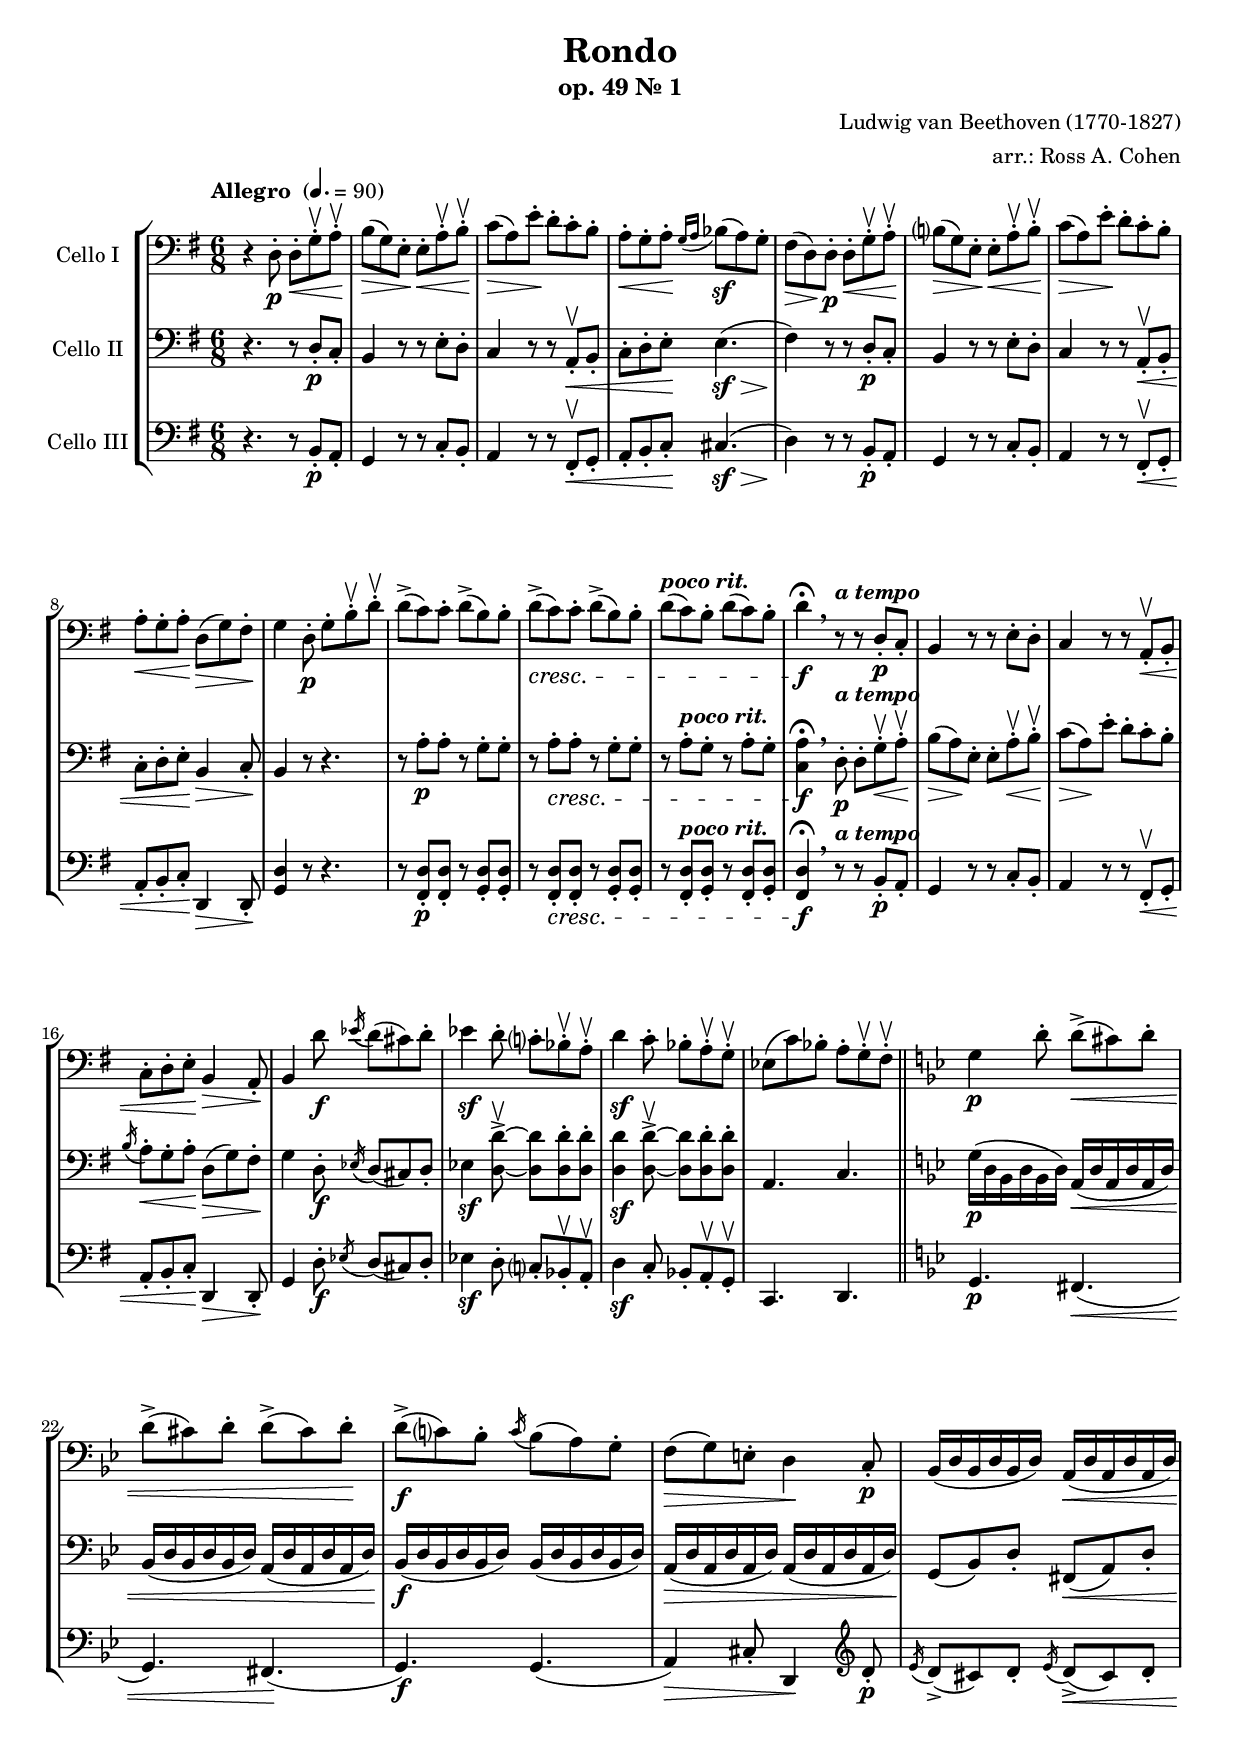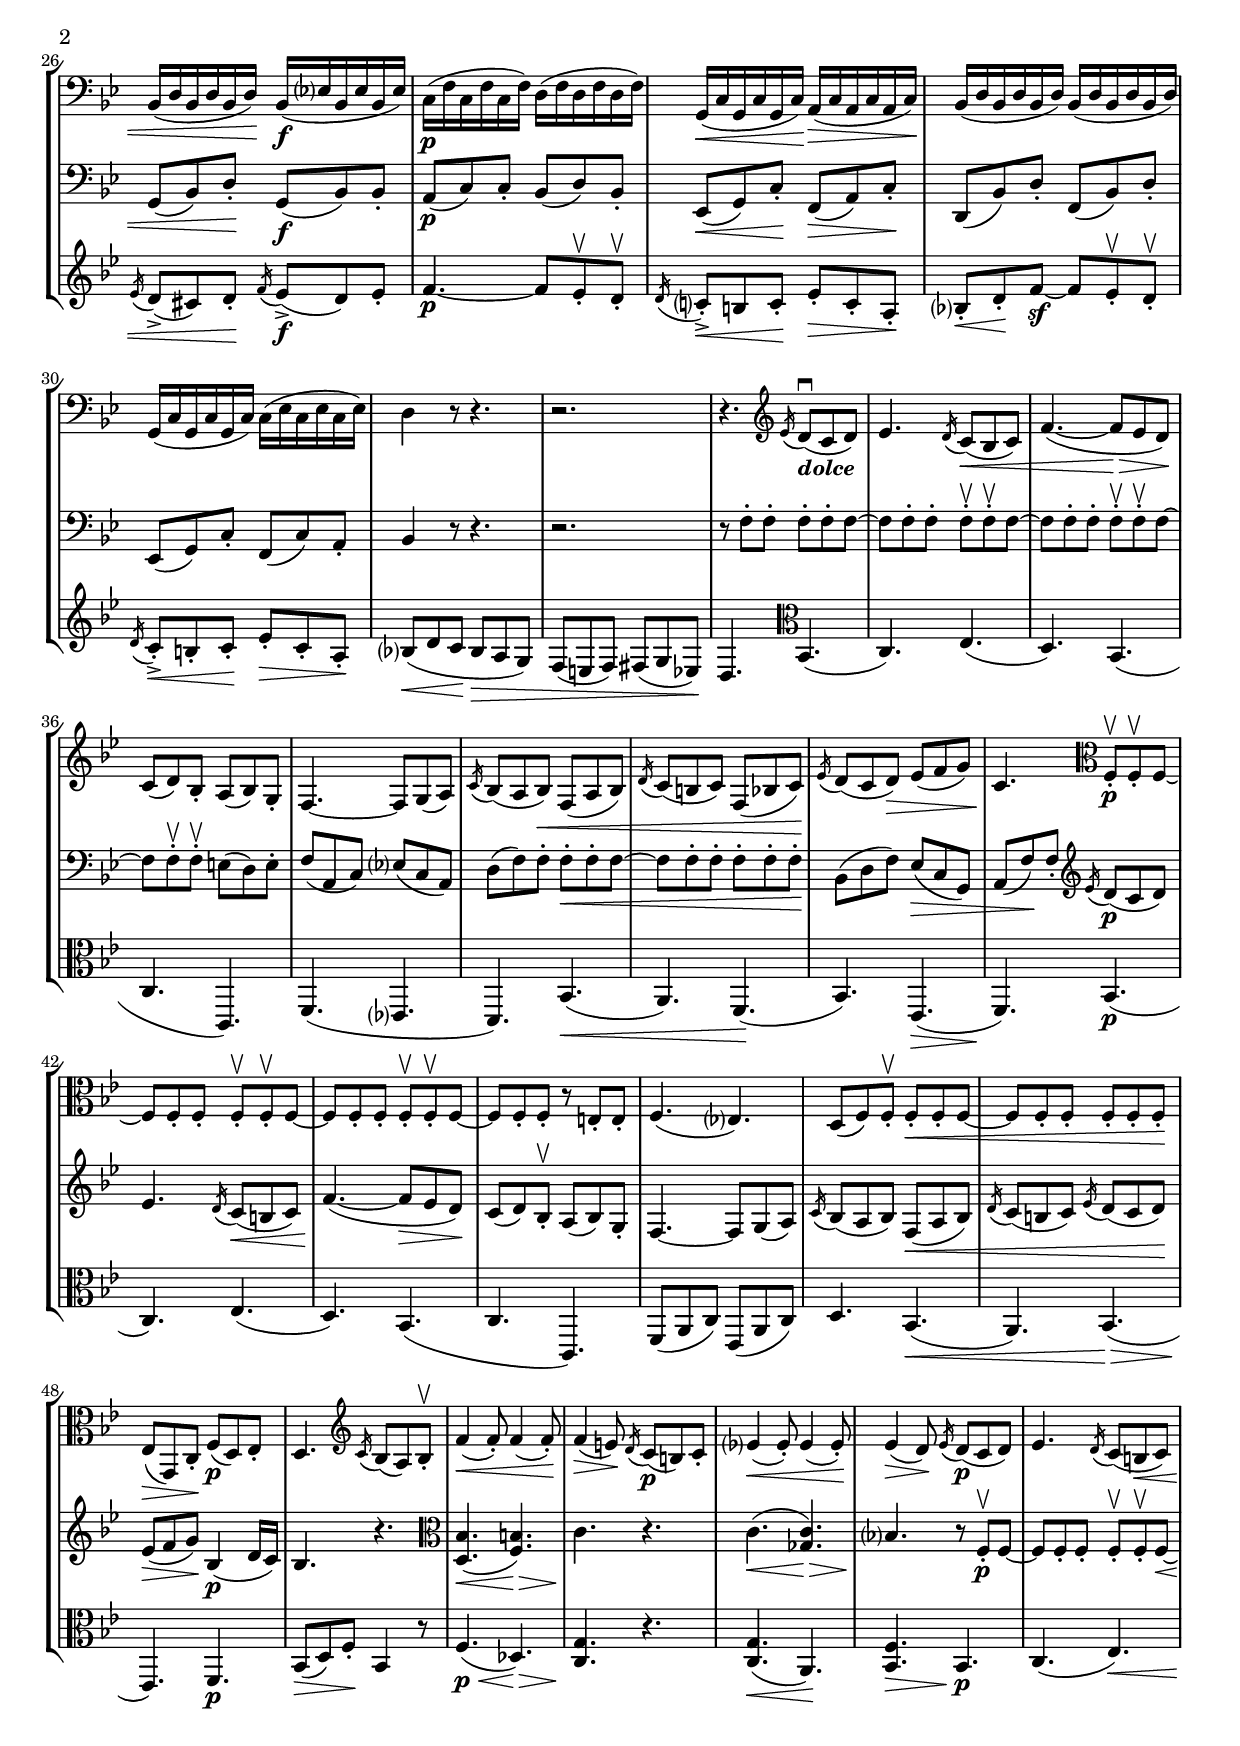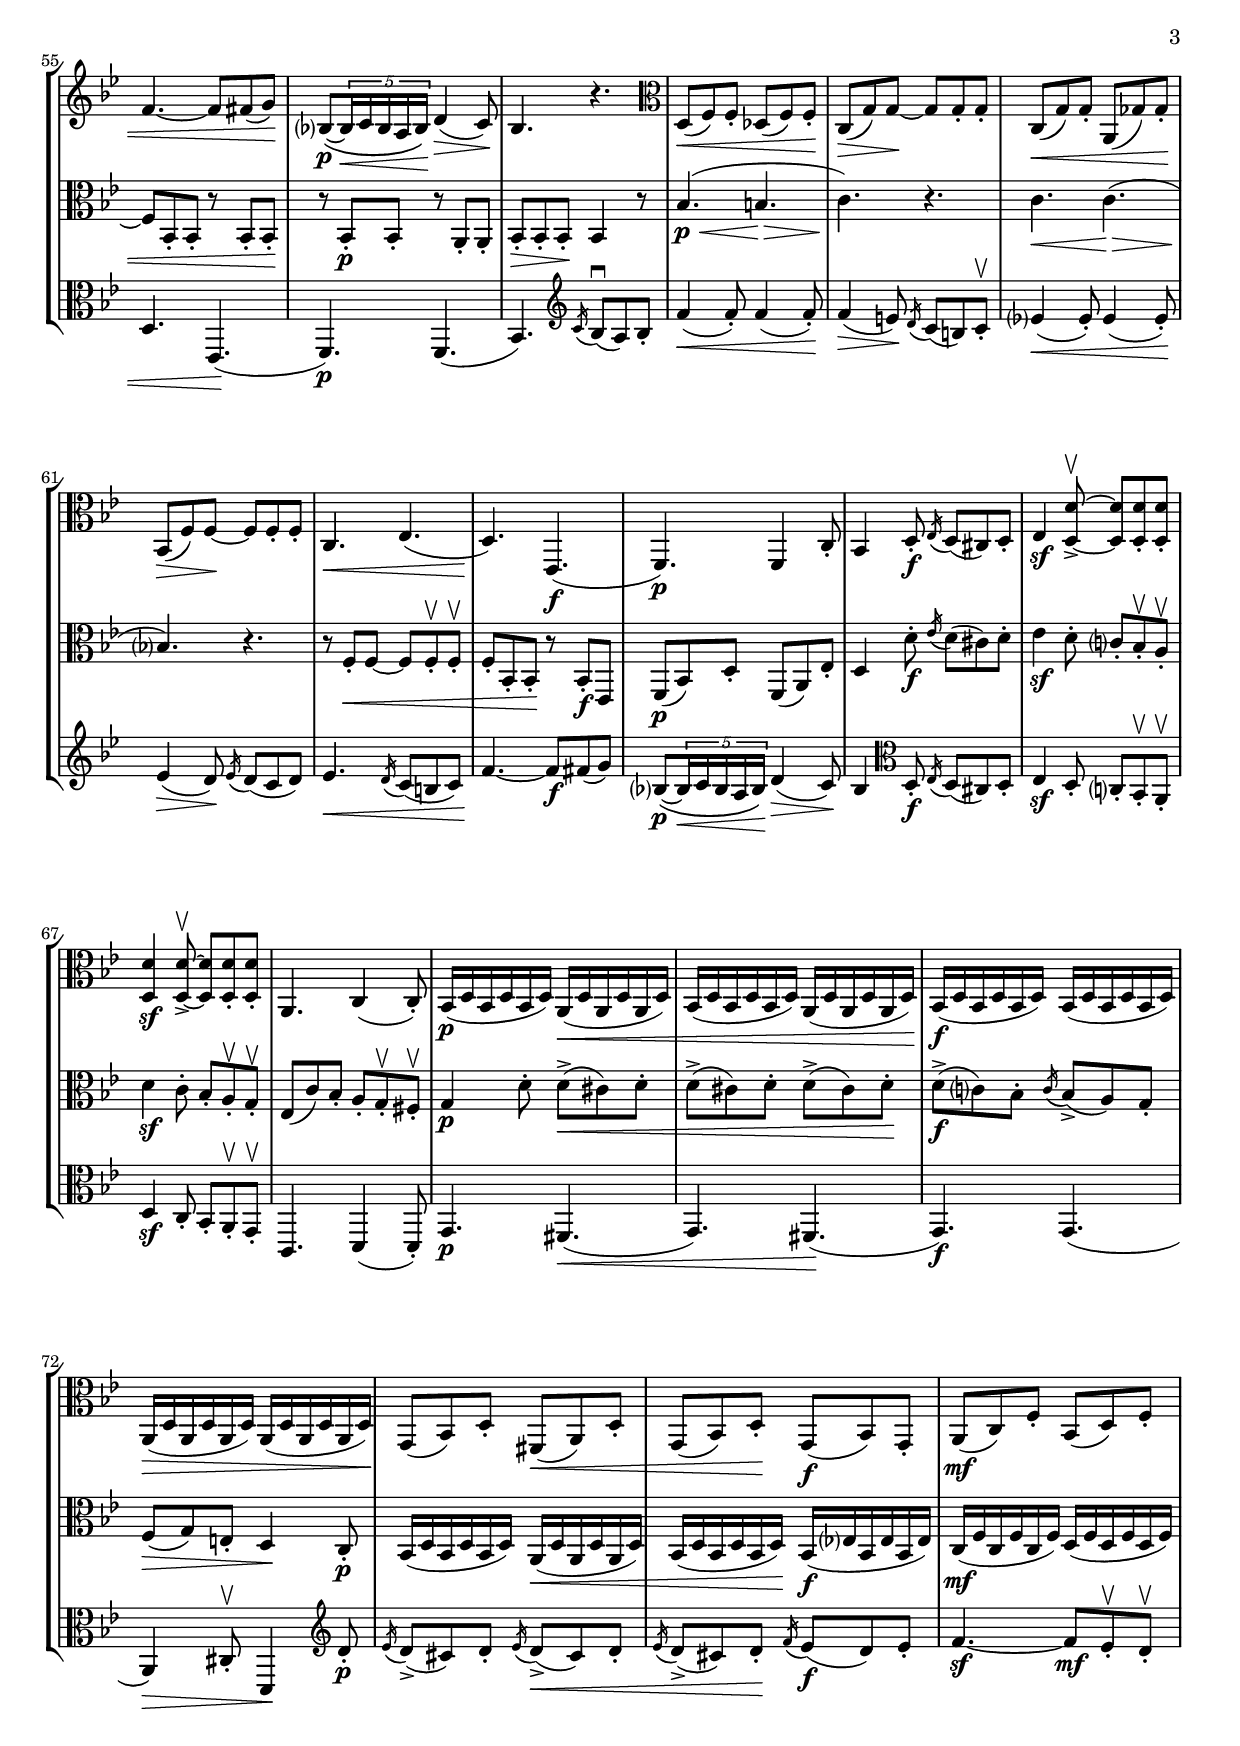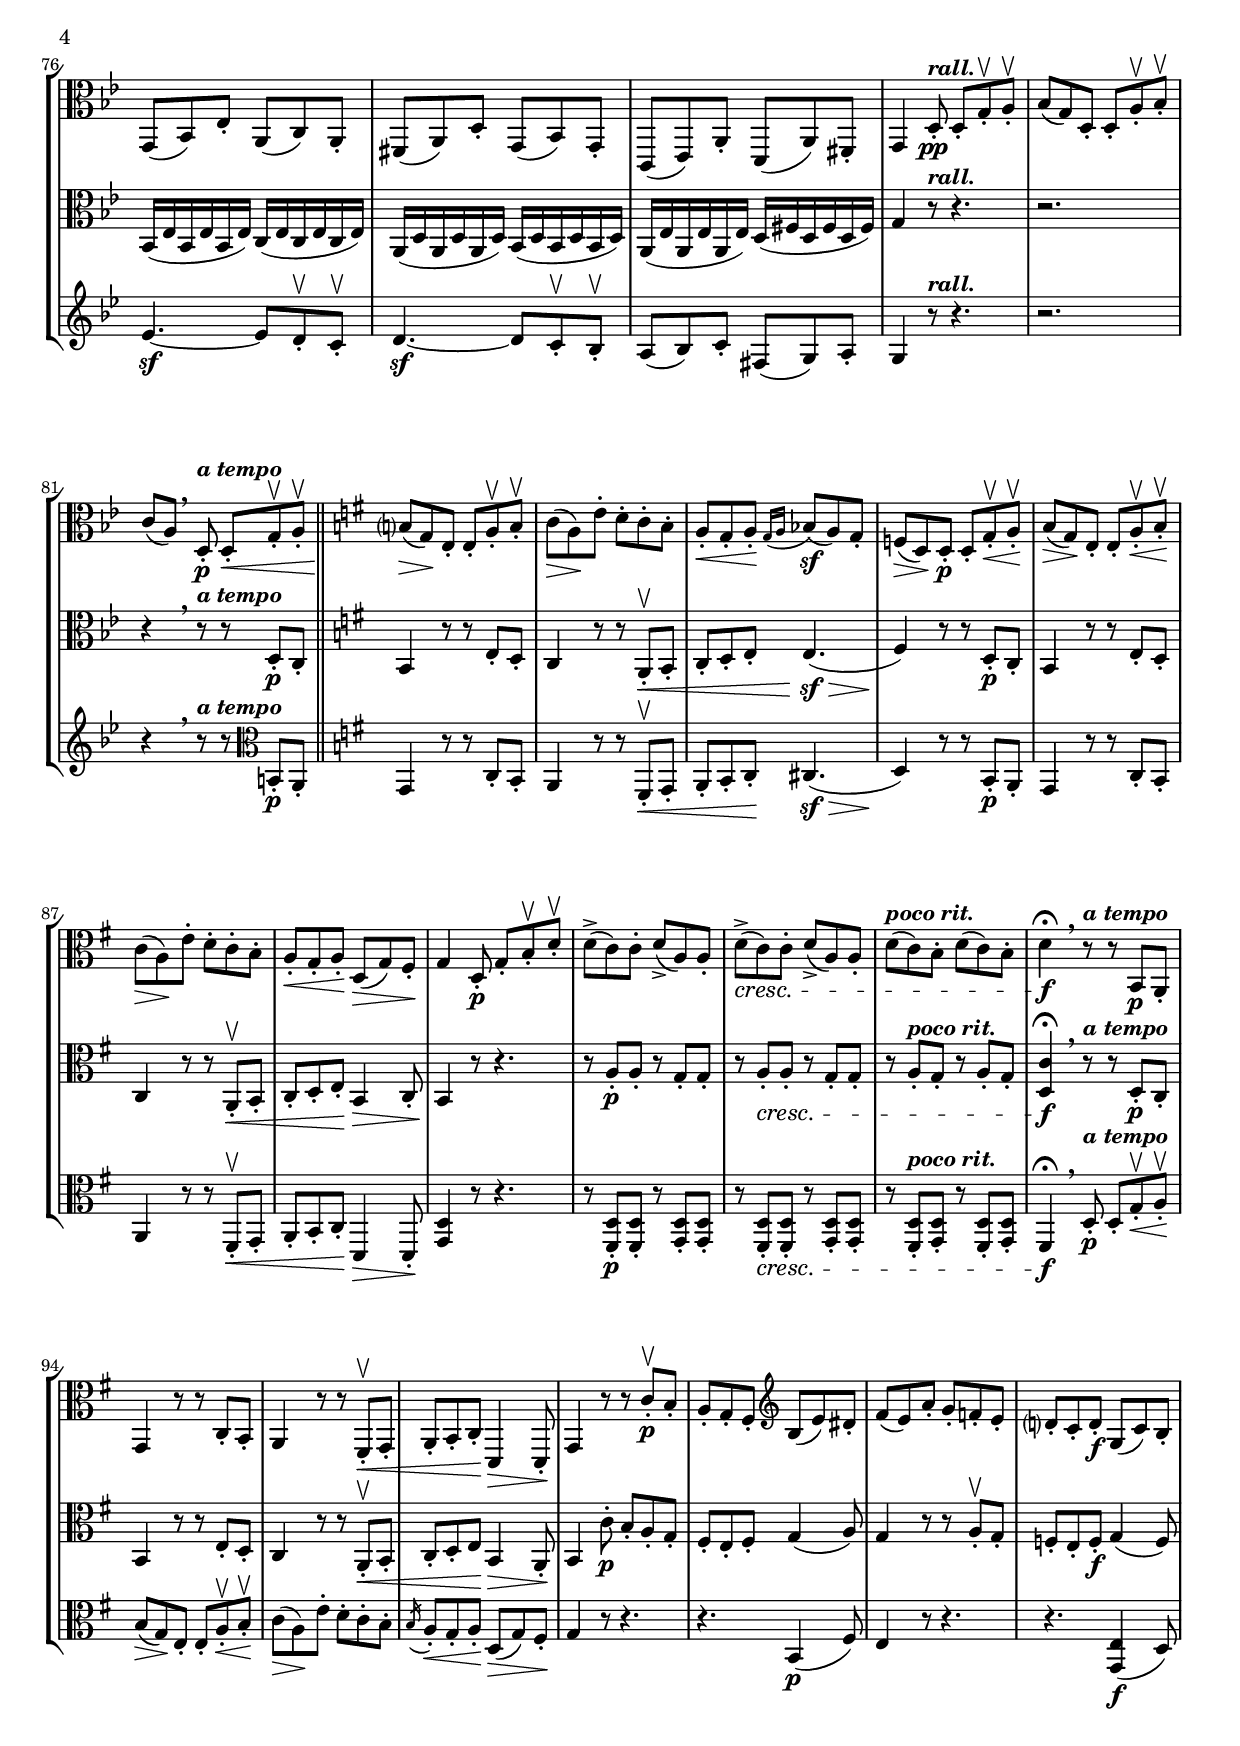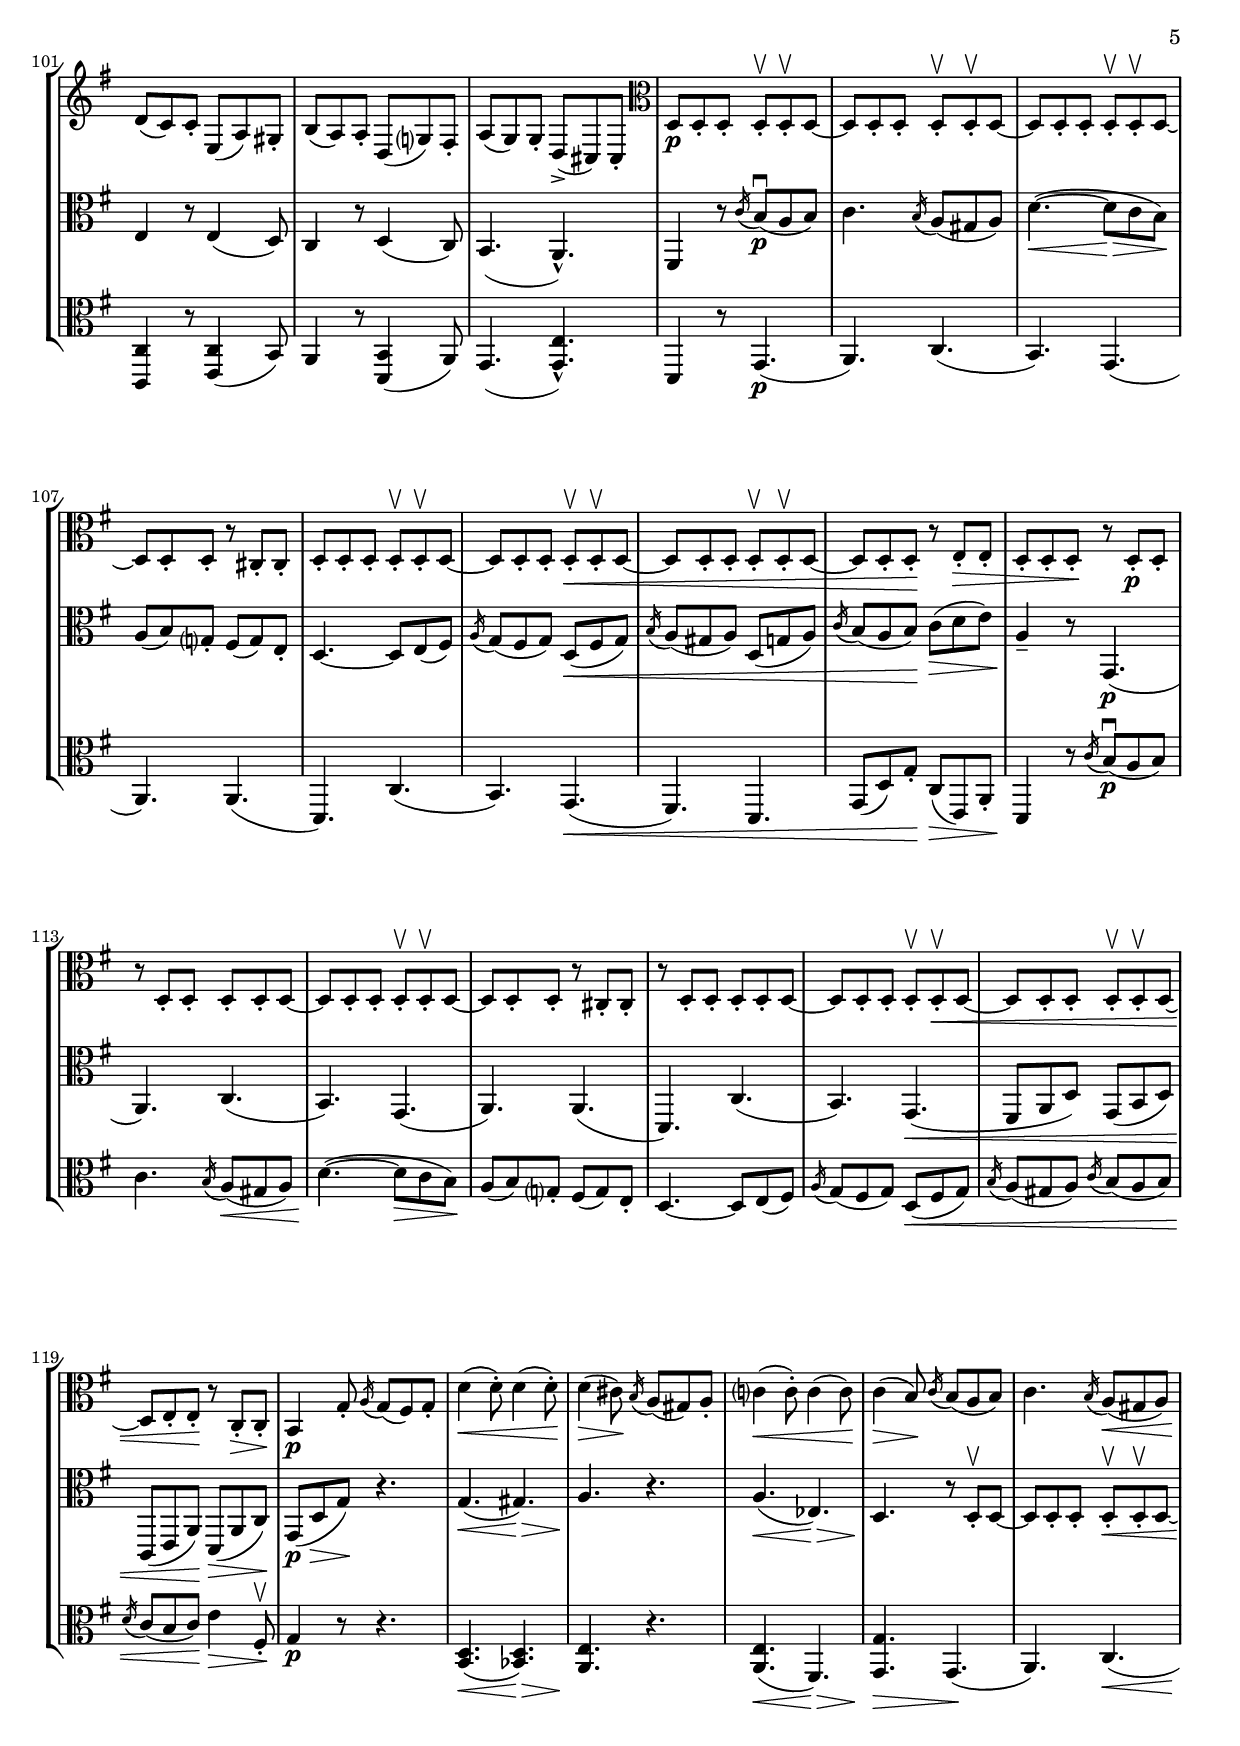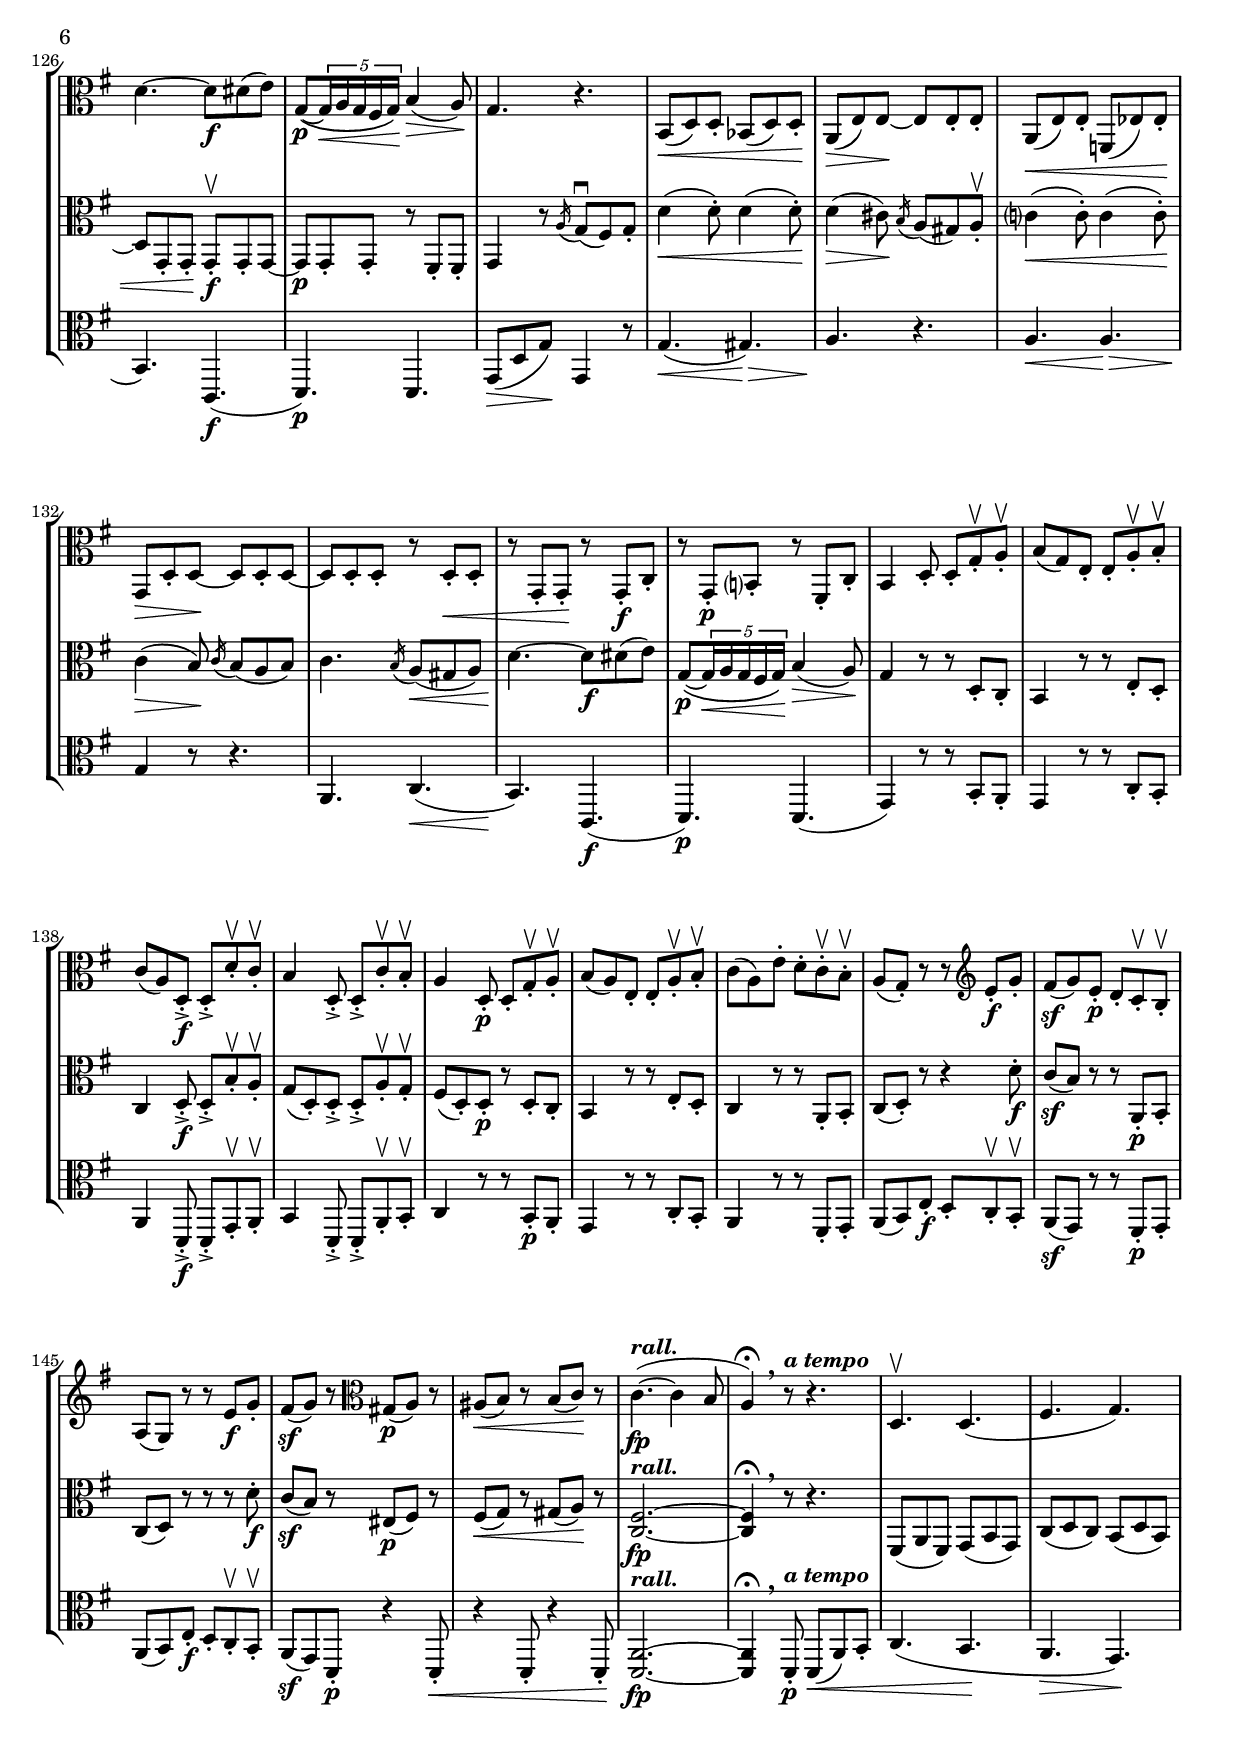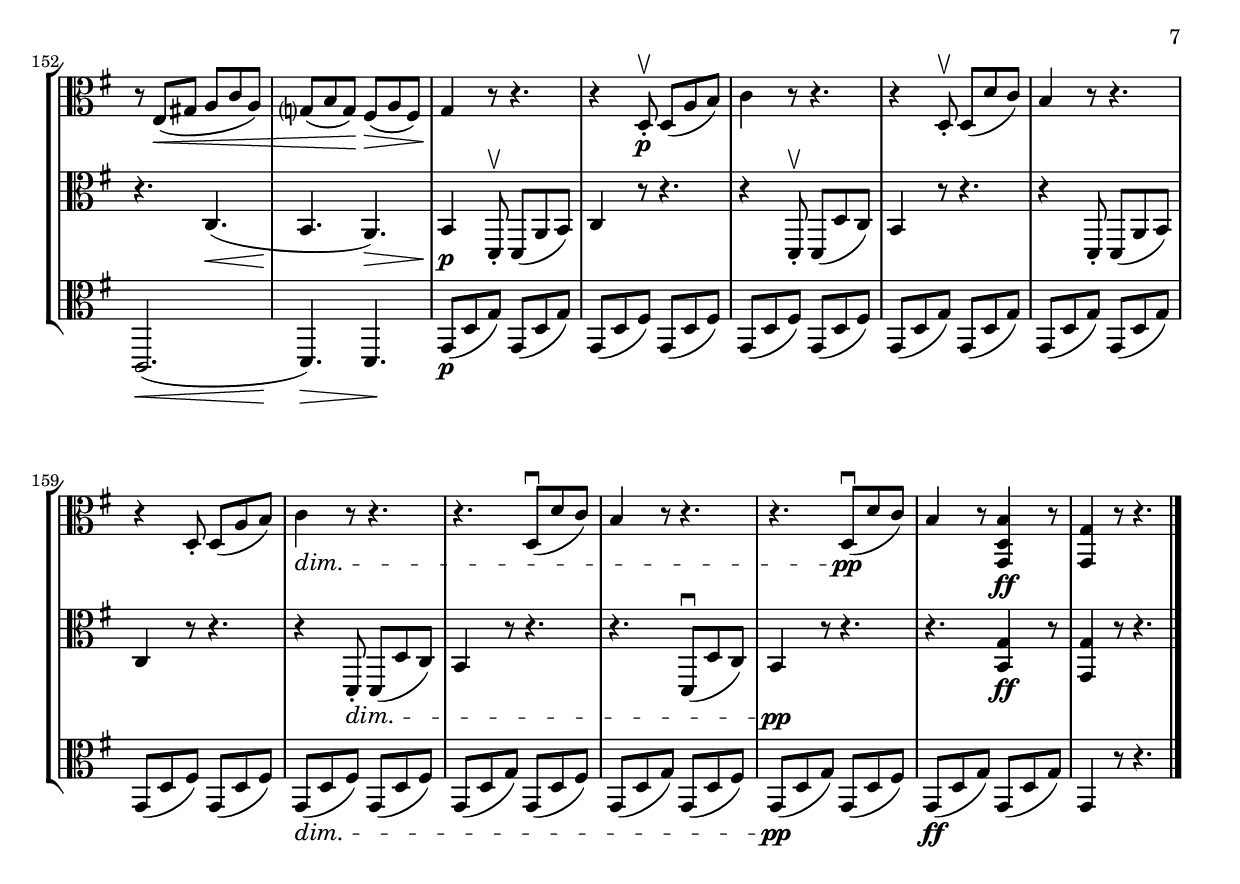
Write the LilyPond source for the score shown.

\version "2.14.2"
\include "deutsch.ly"

#(set-global-staff-size 18.5)

\header {
  title = "Rondo"
  subtitle = "op. 49 Nr. 1"
  composer = "Ludwig van Beethoven (1770-1827)"
  arranger = "arr.: Ross A. Cohen"
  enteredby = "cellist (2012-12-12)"
}

voiceconsts = {
 \key g \major
 \time 6/8
 \tempo "Allegro " 4.=90
% \clef "alto"
 \clef "bass"
% \numericTimeSignature
 \compressFullBarRests
 \set tupletSpannerDuration = #(ly:make-moment 1 4)
}

%minstr = "harpsichord"
mihi = "clarinet"
%minstr = "accordion"
milo = "bassoon"

atem = \markup \bold \italic "a tempo"
dolc = \markup \bold \italic "dolce"
prit = \markup \bold \italic "poco rit."
rall = \markup \bold \italic "rall."

va = \relative c' {
  \voiceconsts
%  \clef "tenor"

  r4 d8-.\p d-.\< g-.\upbow a-.\upbow\!
  h(\> g) e-.\! e-.\< a-.\upbow h-.\upbow\!
  c(\> a) e'-.\! d-. c-. h-.
  a-.\< g-. a-.\! \appoggiatura { g16[ a] } b8(\sf a) g-.
  fis(\> d)\! d-.\p d-.\< g-.\upbow a-.\upbow\!
  h?(\> g) e-.\! e-.\< a-.\upbow h-.\upbow\!

  c(\> a) e'-.\! d-. c-. h-.
  a-.\< g-. a-.\! d,(\> g) fis-.\!
  g4 d8-.\p g-. h-.\upbow d-.\upbow
  d(-> c) c-. d(-> h) h-.
  d(->\cresc c) c-. d(-> h) h-.
  d(^\prit c) h-. d( c) h-.

  d4\fermata\f\breathe r8^\atem r d,-.\p c-.
  h4 r8 r e-. d-.
  c4 r8 r a-.\upbow\< h-.
  c-. d-. e-.\! h4\> a8-.\!
  h4 d'8\f \acciaccatura es16 d8( cis) d-.
  es4\sf d8-. c?-. b-.\upbow a-.\upbow

  d4\sf c8-. b-. a-.\upbow g-.\upbow
  es( c') b-. a-. g-.\upbow fis-.\upbow \bar "||" \key g \minor
  g4\p d'8-. d(->\< cis) d-.
  d(-> cis) d-. d(-> cis) d-.\!
  d(->\f c?) b-. \acciaccatura c16 b8( a) g-.

  f(\> g) e-. d4\! c8-.\p
  b16( d b d b d) a(\< d a d a d)
  b( d b d b d)\! b(\f es? b es b es)
  c(\p f c f c f) d( f d f d f)

  g,(\< c g c g c)\! a(\> c a c a c)\!
  b( d b d b d) b( d b d b d)
  g,( c g c g c) c( es c es c es)
  d4 r8 r4.
  r2.
  r4. \clef "treble" \acciaccatura es'16 d8(\downbow_\dolc c d)
  es4. \acciaccatura d16 c8(\< b c)
  f4.(~ f8\!\> es d)\!
  c( d) b-. a( b) g-.
  f4.~ f8 g( a)
  \acciaccatura c16 b8( a b)\< f( a b)

  \acciaccatura d16 c8( h c) f,( b c)\!
  \acciaccatura es16 d8( c d)\> es( f g)
  c,4.\! \clef "alto" f,8-.\upbow\p f-.\upbow f~
  f f-. f-. f-.\upbow f-.\upbow f~
  f f-. f-. f-.\upbow f-.\upbow f~
  f f-. f-. r e-. e-.

  f4.( es?)
  d8( f) f-.\upbow f-.\< f-. f~
  f f-. f-. f-. f-. f-.\!
  es(\> g,) c-.\! f(\p d) es-.
  d4. \clef "treble" \acciaccatura c'16 b8( a) b-.\upbow
  f'4(\< f8)-. f4( f8)-.\!

  f4(\> e8)\! \acciaccatura d16 c8(\p h) c-.
  es?4(\< es8)-. es4( es8)-.\!
  es4(\> d8)\! \acciaccatura es16 d8(\p c d)
  es4. \acciaccatura d16 c8( h\< c)
  f4.~ f8 fis( g)\!
  b,?\(~\p \times 4/5 { b16\< c b a b\)\! } d4(\> c8)\!
  b4. r \clef "alto"

  d,8(\< f) f-. des( f) f-.\!
  c(\> g') g~\! g g-. g-.
  c,(\< g') g-. a,( ges') ges-.\!
  b,(\> f') f~\! f f-. f-.
  c4.\< es(
  d)\! es,(\f
  f)\p f4 c'8-.

  b4 d8-.\f \acciaccatura es16 d8( cis) d-.
  es4\sf <d d'>8~->\upbow <d d'> <d d'>-. <d d'>-.
  <d d'>4\sf <d d'>8~->\upbow <d d'> <d d'>-. <d d'>-.
  a4. c4( c8)-.
  b16(\p d b d b d) a(\< d a d a d)

  b( d b d b d) a( d a d a d)\!
  b(\f d b d b d) b( d b d b d)
  a(\> d a d a d) a( d a d a d)\!
  g,8( b) d-. fis,(\< a) d-.

  g,( b) d-.\! g,(\f b) g-.
  a(\mf c) f-. b,( d) f-.
  g,( b) es-. a,( c) a-.
  fis( a) d-. g,( b) g-.
  c,( es) a-. d,( a') fis-.

  g4 d'8-.\pp^\rall d-. g-.\upbow a-.\upbow
  b( g) d-. d-. a'-.\upbow b-.\upbow
  c( a)\breathe d,-.\p^\atem d-.\< g-.\upbow a-.\upbow \bar "||" \key g \major
  h?(\> g)\! e-. e-. a-.\upbow h-.\upbow\!

  c(\> a)\! e'-. d-. c-. h-.
  a-.\< g-. a-.\! \appoggiatura { g16[ a] } b8(\sf a) g-.
  f(\> d)\! d-.\p d-. g-.\upbow\< a-.\upbow\!
  h(\> g)\! e-. e-. a-.\upbow\< h-.\upbow\!
  c(\> a)\! e'-. d-. c-. h-.
  a-.\< g-. a-.\! d,(\> g) fis-.\!

  g4 d8-.\p g-. h-.\upbow d-.\upbow
  d(-> c) c-. d(-> a) a-.
  d(->\cresc c) c-. d(-> a) a-.
  d(^\prit c) h-. d( c) h-.
  d4\fermata\f\breathe r8^\atem r h,8\p a-.
  g4 r8 r c-. h-.

  a4 r8 r fis-.\upbow\< g-.
  a-. h-. c-.\! d,4\> d8-.\!
  g4 r8 r c'-.\upbow\p h-.
  a-. g-. fis-. \clef "treble" h( e) dis-.
  fis( e) a-. g-. f-. e-.
  d?-. c-. d-.\f g,( c) h-.

  d( c) c-. e,( a) gis-.
  h( a) a-. d,( g?) fis-.
  a( g) g-. d(-> cis) cis-. \clef "alto"
  d\p d-. d-. d-.\upbow d-.\upbow d~
  d d-. d-. d-.\upbow d-.\upbow d~
  d d-. d-. d-.\upbow d-.\upbow d~

  d d-. d-. r cis-. cis-.
  d-. d-. d-. d-.\upbow d-.\upbow d~
  d d-. d-. d-.\upbow\< d-.\upbow d~
  d d-. d-. d-.\upbow d-.\upbow d~
  d d-. d-.\! r e-.\> e-.
  d-. d-. d-.\! r d-.\p d-.

  r d-. d-. d-. d-. d~
  d d-. d-. d-.\upbow d-.\upbow d~
  d d-. d-. r cis-. cis-.
  r d-. d-. d-. d-. d~
  d d-. d-. d-.\upbow d-.\upbow\< d~
  d d-. d-. d-.\upbow d-.\upbow d~

  d e-. e-.\! r c-.\> c-.\!
  h4\p g'8-. \acciaccatura a16 g8( fis) g-.
  d'4(\< d8)-. d4( d8)-.\!
  d4(\> cis8)\! \acciaccatura h16 a8( gis) a-.
  c?4(\< c8)-. c4( c8)\!
  c4(\> h8)\! \acciaccatura c16 h8( a h)

  c4. \acciaccatura h16 a8(\< gis a)
  d4.~\! d8\f dis( e)
  g,\(~\p \times 4/5 { g16\< a g fis g\)\! } h4(\> a8)\!
  g4. r
  h,8(\< d) d-. b( d) d-.\!
  a(\> e') e~\! e e-. e-.

  a,(\< e') e-. f,( es') es-.\!
  g,\> d'-. d~\! d d-. d~
  d d-. d-. r d-.\< d-.
  r g,-. g-.\! r g-.\f c-.
  r g-.\p h?-. r fis-. c'-.
  h4 d8-. d-. g-.\upbow a-.\upbow

  h( g) e-. e-. a-.\upbow h-.\upbow
  c( a) d,-.->\f d-.-> d'-.\upbow c-.\upbow
  h4 d,8-.-> d-.-> c'-.\upbow h-.\upbow
  a4 d,8-.\p d-. g-.\upbow a-.\upbow
  h( a) e-. e-. a-.\upbow h-.\upbow
  c( a) e'-. d-. c-.\upbow h-.\upbow

  a( g)-. r r \clef "treble" e'-.\f g-.
  fis(\sf g) e-.\p d-. c-.\upbow h-.\upbow
  a( g) r r e'-\f g-.
  fis(\sf g) r \clef "alto" gis,(\p a) r
  ais(\< h) r h( c)\! r
  c4.(~\fp^\rall c4 h8

  a4)\fermata\breathe r8^\atem r4.
  d,\upbow d(
  fis g)
  r8 e(\< gis a c a)
  g?( h g)\! fis(\> a fis)
  g4\! r8 r4.
  r4 d8-.\upbow\p d( a' h)
  c4 r8 r4.

  r4 d,8-.\upbow d( d' c)
  h4 r8 r4.
  r4 d,8-. d( a' h)
  c4\dim r8 r4.
  r d,8(\downbow d' c)
  h4 r8 r4.
  r d,8(\downbow\pp d' c)
  h4 r8 <g, d' h'>4\ff r8
  <g g'>4 r8 r4. \bar "|."
}

vb = \relative c' {
  \voiceconsts
%  \clef "tenor"

  r4. r8 d-.\p c-.
  h4 r8 r e-. d-.
  c4 r8 r a-.\upbow\< h-.
  c-. d-. e-.\! e4.(\sf\>
  fis4)\! r8 r d-.\p c-.
  h4 r8 r e-. d-.
  c4 r8 r a-.\upbow\< h-.
  c-. d-. e-.\! h4\> c8-.\!

  h4 r8 r4.
  r8 a'-.\p a-. r g-. g-.
  r a-.\cresc a-. r g-. g-.
  r a-.^\prit g-. r a-. g-.
  <c, a'>4\fermata\f\breathe d8-.\p^\atem d-. g-.\upbow\< a-.\upbow\!
   h(\> a)\! e-. e-. a-.\upbow\< h-.\upbow\!
   c(\> a)\! e'-. d-. c-. h-.

   \acciaccatura h16 a8-.\< g-. a-.\! d,(\> g) fis-.\!
   g4 d8-.\f \acciaccatura es16 d8( cis) d-.
   es4\sf <d d'>8~->\upbow <d d'> <d d'>-. <d d'>-.
   <d d'>4\sf <d d'>8~->\upbow <d d'> <d d'>-. <d d'>-.
   a4. c \bar "||" \key g \minor
   g'16(\p d b d b d) a(\< d a d a d)

   b( d b d b d) a( d a d a d)\!
   b(\f d b d b d) b( d b d b d)
   a(\> d a d a d) a( d a d a d)\!
   g,8( b) d-. fis,(\< a) d-.

   g,( b) d-.\! g,(\f b) b-.
   a(\p c) c-. b( d) b-.
   es,(\< g) c-.\! f,(\> a) c-.\!
   d,( b') d-. f,( b) d-.
   es,( g) c-. f,( c') a-.

   b4 r8 r4.
   r2.
   r8 f'-. f-. f-. f-. f~
   f f-. f-. f-.\upbow f-.\upbow f~
   f f-. f-. f-.\upbow f-.\upbow f~
   f f-.\upbow f-.\upbow e( d) e-.

   f( a, c) es?( c a)
   d( f) f-. f-.\< f-. f~
   f f-. f-. f-. f-. f-.\!
   b,( d f) es(\> c g)
   a( f')\! f-. \clef "treble" \acciaccatura es'16 d8(\p c d)
   es4. \acciaccatura d16 c8(\< h c)

   f4.(~\! f8\> es d)\!
   c( d) b-.\upbow a( b) g-.
   f4.~ f8 g( a)
   \acciaccatura c16 b8( a b) f(\< a b)
   \acciaccatura d16 c8( h c) \acciaccatura es16 d8( c d)\!

   es(\> f g)\! b,4(\p d16 c)
   b4. r \clef "alto" <d, b'>(\< <f h>)\!\>
   c'\! r
   c(\< <ges c>)\!\>
   b?\! r8 f-.\upbow\p f~
   f f-. f-. f-.\upbow f-.\upbow f~\<

   f b,-. b-. r b-. b-.\!
   r b-.\p b-. r a-. a-.
   b-.\> b-. b-.\! b4 r8
   b'4.(\p\< h\!\>
   c)\! r
   c\< c(\!\>
   b?)\! r

   r8 f-.\< f~ f f-.\upbow f-.\upbow
   f-. b,-. b-.\! r b-.\f es,
   f(\p b) d-. f,( a) es'-.
   d4 d'8-.\f \acciaccatura es16 d8( cis) d-.
   es4\sf d8-. c?-. b-.\upbow a-.\upbow
   d4\sf c8-. b-. a-.\upbow g-.\upbow

   es( c') b-. a-. g-.\upbow fis-.\upbow
   g4\p d'8-. d(->\< cis) d-.
   d(-> cis) d-. d(-> cis) d-.\!
   d(->\f c?) b-. \acciaccatura c16 b8(-> a) g-.
   f(\> g) e-. d4\! c8-.\p

   b16( d b d b d) a(\< d a d a d)
   b( d b d b d)\! b(\f es? b es b es)
   c(\mf f c f c f) d( f d f d f)
   b,( es b es b es) c( es c es c es)

   a,( d a d a d) b( d b d b d)
   a( es' a, es' a, es') d( fis d fis d fis)
   g4 r8^\rall r4.
   r2.
   r4\breathe r8^\atem r d-.\p c-. \bar "||" \key g \major

   h4 r8 r e-. d-.
   c4 r8 r a-.\upbow\< h-.
   c-. d-. e-. e4.(\sf\>
   fis4)\! r8 r d-.\p c-.
   h4 r8 r e-. d-.
   c4 r8 r a-.\upbow\< h-.
   c-. d-. e-.\! h4\> c8-.
   h4\! r8 r4.

   r8 a'-.\p a-. r g-. g-.
   r a-.\cresc a-. r g-. g-.
   r a-.^\prit g-. r a-. g-.
   <d c'>4\fermata\f\breathe r8^\atem r d-.\p c-.
   h4 r8 r e-. d-.
   c4 r8 r a-.\upbow\< h-.

   c-. d-. e\! h4\> a8-.\!
   h4 c'8-.\p h-. a-. g-.
   fis-. e-. fis-. g4( a8)
   g4 r8 r a-.\upbow g-.
   f-. e-. f-.\f g4( f8)
   e4 r8 e4( d8)
   c4 r8 d4( c8)

   h4.( a)-^
   fis4 r8 \acciaccatura c''16 h8(\downbow\p a h)
   c4. \acciaccatura h16 a8( gis a)
   d4.(~\< d8\!\> c h)\!
   a( h) g?-. fis( g) e-.
   d4.~ d8 e( fis)

   \acciaccatura a16 g8( fis g) d(\< fis g)
   \acciaccatura h16 a8( gis a) d,( g a)
   \acciaccatura c16 h8( a h)\! c(\> d e)
   a,4--\! r8 g,4.(\p
   a) c(
   h) g(

   a) a(
   d,) c'(
   h) g(\<
   fis8 a d) g,( h d)
   c,( e a)\! d,(\> a' c)\!
   g(\p\> d' g)\! r4.
   g(\< gis)\!\>

   a\! r
   a(\< es)\!\>
   d\! r8 d-.\upbow d~
   d d-. d-. d-.\upbow\< d-.\upbow d~
   d g,-. g-.\! g-.\upbow\f g-. g~
   g\p g-. g-. r fis-. fis-.

   g4 r8 \acciaccatura a'16 g8(\downbow fis) g-.
   d'4(\< d8)-. d4( d8)-.\!
   d4(\> cis8)\! \acciaccatura h16 a8( gis) a-.\upbow
   c?4(\< c8)-. c4( c8)-.\!
   c4(\> h8)\! \acciaccatura c16 h8( a h)

   c4. \acciaccatura h16 a8(\< gis a)
   d4.~\! d8\f dis( e)
   g,\(~\p \times 4/5 { g16\< a g fis g\)\! } h4(\> a8)\!
   g4 r8 r d-. c-.
   h4 r8 r e-. d-.
   c4 d8-.->\f d-.-> h'-.\upbow a-.\upbow

   g( d)-. d-.-> d-.-> a'-.\upbow g-.\upbow
   fis( d)-. d-.\p r d-. c-.
   h4 r8 r e-. d-.
   c4 r8 r a-. h-.
   c( d)-. r r4 d'8-.\f
   c(\sf h) r r a,-.\p h-.

   c( d) r r r d'-.\f
   c(\sf h) r eis,(\p fis) r
   fis(\< g) r gis( a)\! r
   <c, fis>2.~\fp^\rall
   <c fis>4\fermata\breathe r8 r4.
   fis,8( a fis) g( h g)

   c( d c) h( d h)
   r4. c(\<
   h\! a)\>
   h4\!\p d,8-.\upbow d( a' h)
   c4 r8 r4.
   r4 d,8-.\upbow d( d' c)
   h4 r8 r4.

   r4 d,8-. d( a' h)
   c4 r8 r4.
   r4 d,8-.\dim d( d' c)
   h4 r8 r4.
   r d,8(\downbow d' c)
   h4\pp r8 r4.
   r <h g'>4\ff r8
   <g g'>4 r8 r4. \bar "|."
}

vc = \relative c' {
  \voiceconsts
%  \clef "tenor"

  r4. r8 h-.\p a-.
  g4 r8 r c-. h-.
  a4 r8 r fis-.\upbow\< g-.
  a-. h-. c-.\! cis4.(\sf\>
  d4)\! r8 r h-.\p a-.
  g4 r8 r c-. h-.
  a4 r8 r fis-.\upbow\< g-.
  a-. h-. c-.\! d,4\> d8-.\!

  <g d'>4 r8 r4.
  r8 <fis d'>-.\p <fis d'>-. r <g d'>-. <g d'>-.
  r <fis d'>-.\cresc <fis d'>-. r <g d'>-. <g d'>-.
  r <fis d'>-.^\prit <g d'>-. r <fis d'>-. <g d'>-.
  <fis d'>4\fermata\f\breathe r8^\atem r h-.\p a-.
  g4 r8 r c-. h-.
  a4 r8 r fis-.\upbow\< g-.
  a-. h-. c-.\! d,4\> d8-.\!
  g4 d'8-.\f \acciaccatura es d8( cis) d-.
  es4\sf d8-. c?-. b-.\upbow a-.\upbow
  d4\sf c8-. b-. a-.\upbow g-.\upbow
  c,4. d \bar "||" \key g \minor
  g\p fis(\<
  g) fis(\!

  g)\f g(
  a4)\> cis8-. d,4\! \clef "treble" d''8-.\p
  \acciaccatura es16 d8(-> cis) d-. \acciaccatura es16 d8(->\< cis) d-.
  \acciaccatura es16 d8(-> cis) d-.\! \acciaccatura f16 es8(->\f d) es-.
  f4.~\p f8 es-.\upbow d-.\upbow
  \acciaccatura d16 c?8-.->\< h c-.\! es-.\> c-. a-.\!

  b?-.\< d-.\! f~\sf f es-.\upbow d-.\upbow
  \acciaccatura d16 c8-.->\< h-. c-.\! es-.\> c-. a-.\!
  b?(\< d c\! b\> a g)
  f( e f) fis( g es)\!
  d4. \clef "alto" b(

  c) es(
  d) b(
  c c,)
  f( es?
  d) b'(\<
  a) f(\!
  b) es,(\>
  f)\! b(\p
  c) es(
  d) b(
  c c,)

  f8( a c) es,( a c)
  d4. b(\<
  a) b(\!\>
  es,)\! f\p
  b8(\> d) f-.\! b,4 r8
  f'4.(\p\< des)\!\>
  <c g'>\! r
  <c g'>(\< a)\!
  <b f'>\> b\!\p

  c( es)\<
  d es,(\!
  f)\p f(
  b) \clef "treble" \acciaccatura c'16 b8(\downbow a) b-.
  f'4(\< f8)-. f4( f8)-.\!
  f4(\> e8)\! \acciaccatura d16 c8( h) c-.\upbow
  es?4(\< es8)-. es4( es8)-.\!

  es4(\> d8)\! \acciaccatura es16 d8( c d)
  es4.\< \acciaccatura d16 c8( h c)
  f4.~\! f8\f fis( g)
  b,?\(~\p \times 4/5 { b16\< c b a b\!\) } d4(\> c8)\!
  b4 \clef "alto" d,8-.\f \acciaccatura es16 d8( cis) d-.
  es4\sf d8-. c?-. b-.\upbow a-.\upbow

  d4\sf c8-. b-. a-.\upbow g-.\upbow
  c,4. d4( d8)-.
  g4.\p fis(\<
  g) fis(\!
  g)\f g(
  a4)\> cis8-.\upbow d,4\! \clef "treble" d''8-.\p
  \acciaccatura es16 d8(-> cis) d-. \acciaccatura es16 d8(->\< cis) d-.

  \acciaccatura es16 d8(-> cis) d-.\! \acciaccatura f16 es8(\f d) es-.
  f4.~\sf f8\mf es-.\upbow d-.\upbow
  es4.~\sf es8 d-.\upbow c-.\upbow
  d4.~\sf d8 c-.\upbow b-.\upbow
  a( b) c-. fis,( g) a-.
  g4 r8^\rall r4.
  r2.

  r4\breathe r8^\atem r \clef "alto" h,-.\p a-. \bar "||" \key g \major
  g4 r8 r c-. h-.
  a4 r8 r fis-.\upbow\< g-.
  a-. h-. c-.\! cis4.(\sf\>
  d4)\! r8 r h-.\p a-.
  g4 r8 r c-. h-.
  a4 r8 r fis-.\upbow\< g-.

  a-. h-. c-.\! d,4\> d8-.\!
  <g d'>4 r8 r4.
  r8 <fis d'>-.\p <fis d'>-. r <g d'>-. <g d'>-.
  r <fis d'>-.\cresc <fis d'>-. r <g d'>-. <g d'>-.
  r <fis d'>-.^\prit <g d'>-. r <fis d'>-. <g d'>-.
  fis4\fermata\f\breathe d'8-.\p^\atem d-. g-.\upbow\< a-.\upbow\!

  h(\> g)\! e-. e-. a-.\upbow\< h-.\upbow\!
  c(\> a)\! e'-. d-. c-. h-.
  \acciaccatura h16 a8-.\< g-. a-.\! d,(\> g) fis-.\!
  g4 r8 r4.
  r h,4(\p fis'8)
  e4 r8 r4.
  r <g, e'>4(\f d'8)

  <c, c'>4 r8 <e c'>4( h'8)
  a4 r8 <d, h'>4( a'8)
  g4.( <g e'>)-^
  d4 r8 g4.(\p
  a) c(
  h) g(
  a) a(
  d,) c'(
  h) g(\<

  fis) d
  g8( d') g-.\! c,(\> e,) a-.
  d,4\! r8 \acciaccatura c''16 h8(\downbow\p a h)
  c4. \acciaccatura h16 a8(\< gis a)
  d4.(~\! d8\> c h)\!
  a( h) g?-. fis( g) e-.
  d4.~ d8 e( fis)

  \acciaccatura a16 g8( fis g) d(\< fis g)
  \acciaccatura h16 a8( gis a) \acciaccatura c16 h8( a h)
  \acciaccatura d16 c8( h c)\! e4\> fis,8-.\upbow\!
  g4\p r8 r4.
  <h, d>4.(\< <b d>)\!\>
  <a e'>\! r
  <a e'>(\< fis)\!\>

  <g g'>\> g(\!
  a) c(\<
  h)\! c,(\f
  d)\p d
  g8(\> d' g)\! g,4 r8
  g'4.(\< gis)\!\>
  a4.\! r
  a\< a\!\>

  g4\! r8 r4.
  a, c(\<
  h)\! c,(\f
  d)\p d(
  g4) r8 r h-. a-.
  g4 r8 r c-. h-.
  a4 d,8-.->\f d-.-> g-.\upbow a-.\upbow
  h4 d,8-.-> d-.-> a'-.\upbow h-.\upbow

  c4 r8 r h-.\p a-.
  g4 r8 r c-. h-.
  a4 r8 r fis-. g-.
  a( h) e-.\f d-. c-.\upbow h-.\upbow
  a(\sf g) r r fis-.\p g-.
  a( h) e-.\f d-. c-.\upbow h-.\upbow

  a(\sf g) d-.\p r4 d8-.\<
  r4 d8-. r4 d8-.\!
  <d a'>2.~\fp^\rall
  <d a'>4\fermata\breathe d8-.\p^\atem d(\< a') h-.
  c4.( h\!
  a\> g)\!
  c,2.(\<
  d4.)\!\> d\!

  g8(\p d' g) g,( d' g)
  g,( d' fis) g,( d' fis)
  g,( d' fis) g,( d' fis)
  g,( d' g) g,( d' g)
  g,( d' g) g,( d' g)
  g,( d' fis) g,( d' fis)

  g,(\dim d' fis) g,( d' fis)
  g,( d' g) g,( d' fis)
  g,( d' g) g,( d' fis)
  g,(\pp d' g) g,( d' fis)
  g,(\ff d' g) g,( d' g)
  g,4 r8 r4. \bar "|."
}


music = \new StaffGroup <<
      \new Staff {
	\set Staff.midiInstrument = \mihi
	\set Staff.instrumentName = #"Cello I"
	\transpose g g, { \va }
      }

      \new Staff {
	\set Staff.midiInstrument = \milo
	\set Staff.instrumentName = #"Cello II"
	\transpose g g, { \vb }
      }

      \new Staff {
	\set Staff.midiInstrument = \milo
	\set Staff.instrumentName = #"Cello III"
	\transpose g g, { \vc }
      }
>>

\book {
  \score {
    \music
    \layout {}
  }

  \score {
    \unfoldRepeats \music

    \midi {
      \context {
        \Score
      }
    }
  }
}
